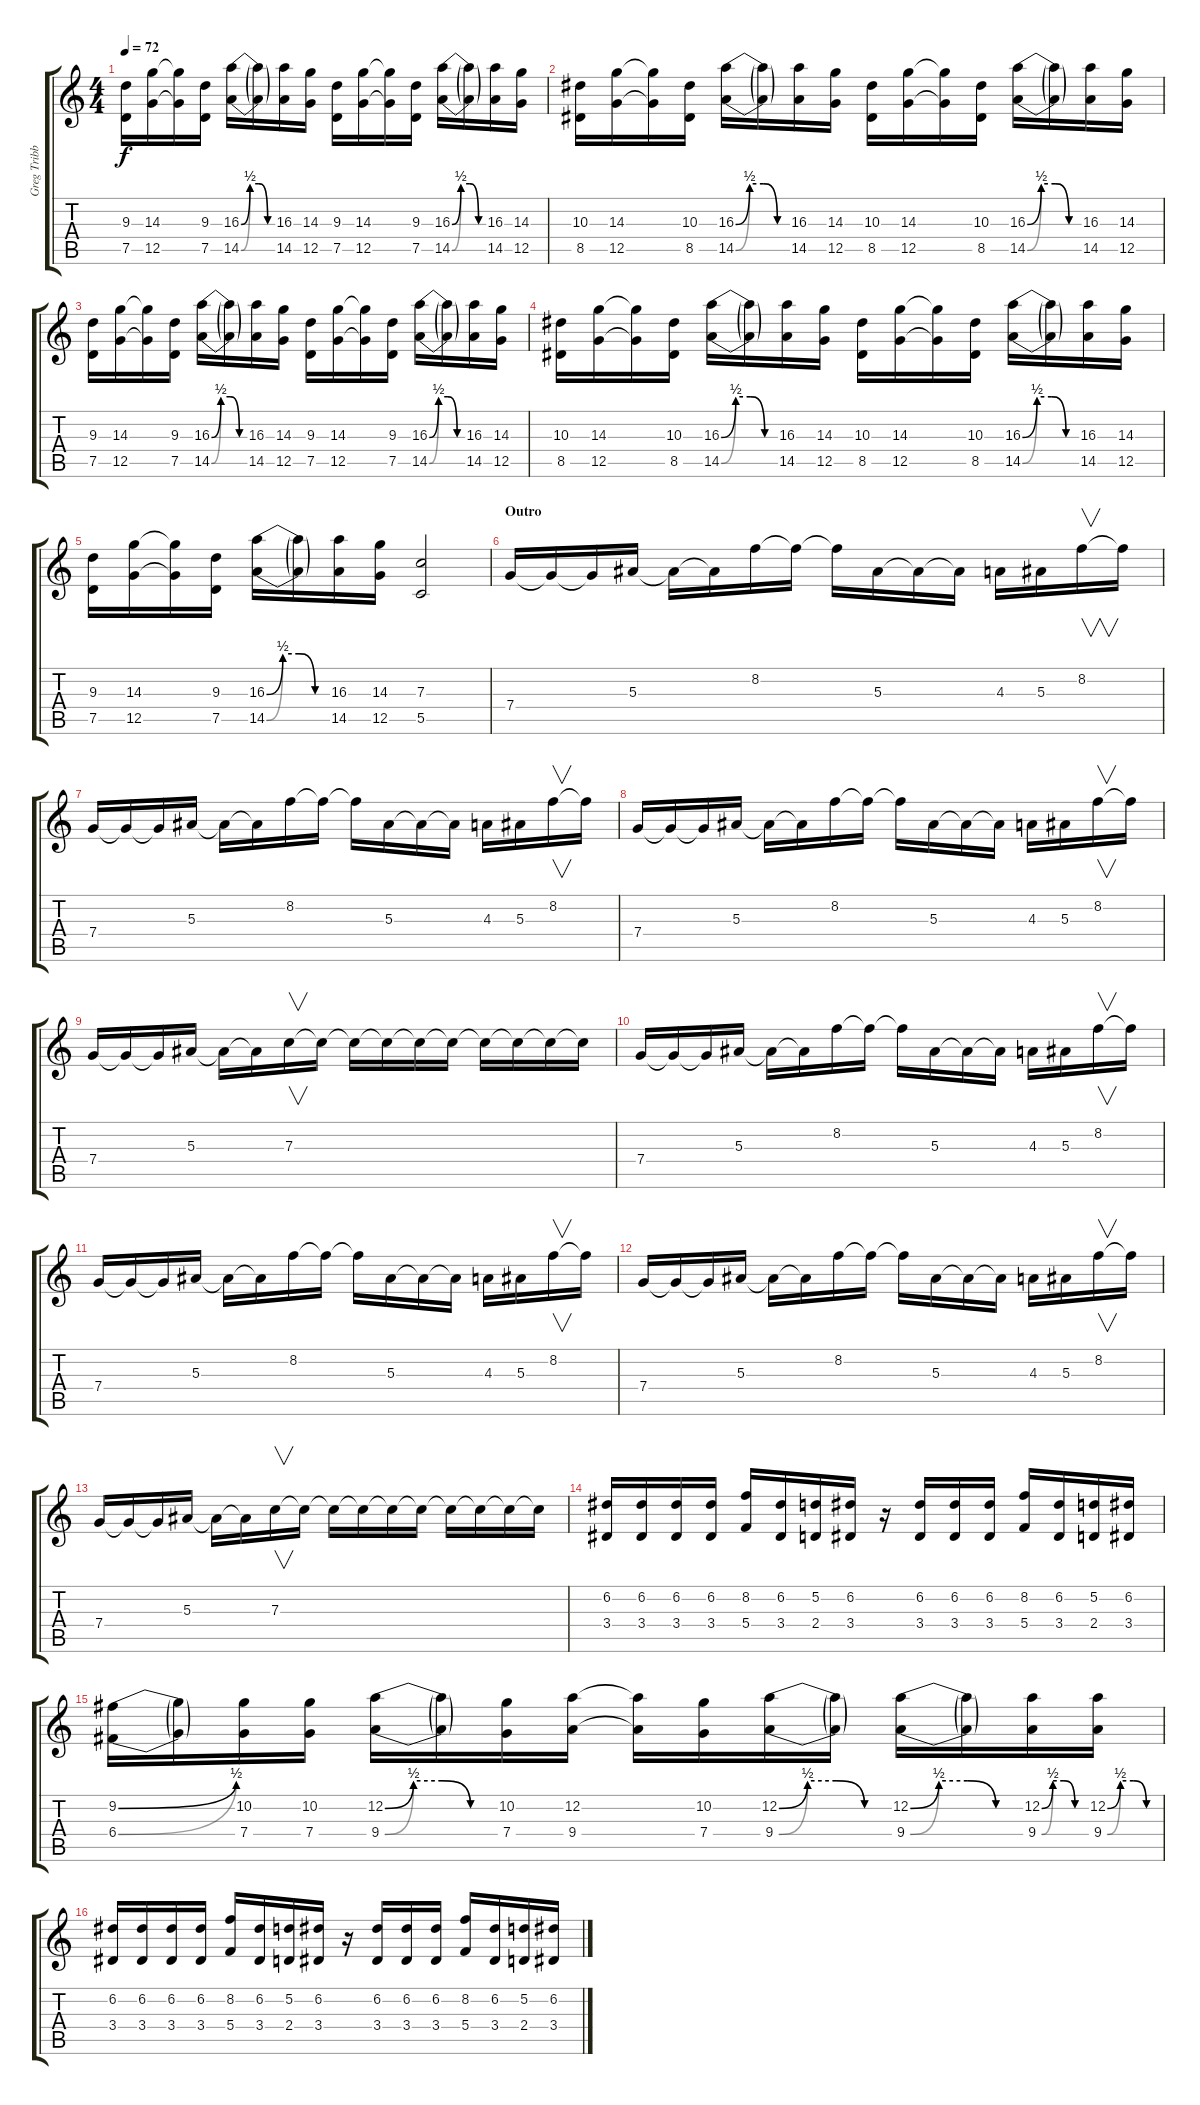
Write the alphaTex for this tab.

\track ("Greg Tribbett \"Güüg\" (Guitar Solo)" "Greg Tribb") {instrument distortionguitar}
\staff {score tabs}
\tuning (D4 A3 F3 C3 G2 C2) {hide}
\ts (4 4)
\tempo 72
\clef g2
\ks c
(9.3 7.5).16{dy f} (14.3 12.5).16 (14.3{t} 12.5{t}).16 (9.3 7.5).16 (16.3{be (custom 0 0 15 2 30 2 45 0 60 0)} 14.5{be (custom 0 0 15 2 30 2 45 0 60 0)}).16 (16.3{t} 14.5{t}).16 (16.3 14.5).16 (14.3 12.5).16 (9.3 7.5).16 (14.3 12.5).16 (14.3{t} 12.5{t}).16 (9.3 7.5).16 (16.3{be (custom 0 0 15 2 30 2 45 0 60 0)} 14.5{be (custom 0 0 15 2 30 2 45 0 60 0)}).16 (16.3{t} 14.5{t}).16 (16.3 14.5).16 (14.3 12.5).16 |
(10.3 8.5).16 (14.3 12.5).16 (14.3{t} 12.5{t}).16 (10.3 8.5).16 (16.3{be (custom 0 0 15 2 30 2 45 0 60 0)} 14.5{be (custom 0 0 15 2 30 2 45 0 60 0)}).16 (16.3{t} 14.5{t}).16 (16.3 14.5).16 (14.3 12.5).16 (10.3 8.5).16 (14.3 12.5).16 (14.3{t} 12.5{t}).16 (10.3 8.5).16 (16.3{be (custom 0 0 15 2 30 2 45 0 60 0)} 14.5{be (custom 0 0 15 2 30 2 45 0 60 0)}).16 (16.3{t} 14.5{t}).16 (16.3 14.5).16 (14.3 12.5).16 |
(9.3 7.5).16 (14.3 12.5).16 (14.3{t} 12.5{t}).16 (9.3 7.5).16 (16.3{be (custom 0 0 15 2 30 2 45 0 60 0)} 14.5{be (custom 0 0 15 2 30 2 45 0 60 0)}).16 (16.3{t} 14.5{t}).16 (16.3 14.5).16 (14.3 12.5).16 (9.3 7.5).16 (14.3 12.5).16 (14.3{t} 12.5{t}).16 (9.3 7.5).16 (16.3{be (custom 0 0 15 2 30 2 45 0 60 0)} 14.5{be (custom 0 0 15 2 30 2 45 0 60 0)}).16 (16.3{t} 14.5{t}).16 (16.3 14.5).16 (14.3 12.5).16 |
(10.3 8.5).16 (14.3 12.5).16 (14.3{t} 12.5{t}).16 (10.3 8.5).16 (16.3{be (custom 0 0 15 2 30 2 45 0 60 0)} 14.5{be (custom 0 0 15 2 30 2 45 0 60 0)}).16 (16.3{t} 14.5{t}).16 (16.3 14.5).16 (14.3 12.5).16 (10.3 8.5).16 (14.3 12.5).16 (14.3{t} 12.5{t}).16 (10.3 8.5).16 (16.3{be (custom 0 0 15 2 30 2 45 0 60 0)} 14.5{be (custom 0 0 15 2 30 2 45 0 60 0)}).16 (16.3{t} 14.5{t}).16 (16.3 14.5).16 (14.3 12.5).16 |
(9.3 7.5).16 (14.3 12.5).16 (14.3{t} 12.5{t}).16 (9.3 7.5).16 (16.3{be (custom 0 0 15 2 30 2 45 0 60 0)} 14.5{be (custom 0 0 15 2 30 2 45 0 60 0)}).16 (16.3{t} 14.5{t}).16 (16.3 14.5).16 (14.3 12.5).16 (7.3 5.5).2 |
\section ("" "Outro")
7.4.16 7.4{t}.16 7.4{t}.16 5.3.16 5.3{t}.16 5.3{t}.16 8.2.16 8.2{t}.16 8.2{t}.16 5.3.16 5.3{t}.16 5.3{t}.16 4.3.16 5.3.16 8.2.16{v} 8.2{t}.16 |
7.4.16 7.4{t}.16 7.4{t}.16 5.3.16 5.3{t}.16 5.3{t}.16 8.2.16 8.2{t}.16 8.2{t}.16 5.3.16 5.3{t}.16 5.3{t}.16 4.3.16 5.3.16 8.2.16{v} 8.2{t}.16 |
7.4.16 7.4{t}.16 7.4{t}.16 5.3.16 5.3{t}.16 5.3{t}.16 8.2.16 8.2{t}.16 8.2{t}.16 5.3.16 5.3{t}.16 5.3{t}.16 4.3.16 5.3.16 8.2.16{v} 8.2{t}.16 |
7.4.16 7.4{t}.16 7.4{t}.16 5.3.16 5.3{t}.16 5.3{t}.16 7.3.16{v} 7.3{t}.16 7.3{t}.16 7.3{t}.16 7.3{t}.16 7.3{t}.16 7.3{t}.16 7.3{t}.16 7.3{t}.16 7.3{t}.16 |
7.4.16 7.4{t}.16 7.4{t}.16 5.3.16 5.3{t}.16 5.3{t}.16 8.2.16 8.2{t}.16 8.2{t}.16 5.3.16 5.3{t}.16 5.3{t}.16 4.3.16 5.3.16 8.2.16{v} 8.2{t}.16 |
7.4.16 7.4{t}.16 7.4{t}.16 5.3.16 5.3{t}.16 5.3{t}.16 8.2.16 8.2{t}.16 8.2{t}.16 5.3.16 5.3{t}.16 5.3{t}.16 4.3.16 5.3.16 8.2.16{v} 8.2{t}.16 |
7.4.16 7.4{t}.16 7.4{t}.16 5.3.16 5.3{t}.16 5.3{t}.16 8.2.16 8.2{t}.16 8.2{t}.16 5.3.16 5.3{t}.16 5.3{t}.16 4.3.16 5.3.16 8.2.16{v} 8.2{t}.16 |
7.4.16 7.4{t}.16 7.4{t}.16 5.3.16 5.3{t}.16 5.3{t}.16 7.3.16{v} 7.3{t}.16 7.3{t}.16 7.3{t}.16 7.3{t}.16 7.3{t}.16 7.3{t}.16 7.3{t}.16 7.3{t}.16 7.3{t}.16 |
(6.2 3.4).16 (6.2 3.4).16 (6.2 3.4).16 (6.2 3.4).16 (8.2 5.4).16 (6.2 3.4).16 (5.2 2.4).16 (6.2 3.4).16 r.16 (6.2 3.4).16 (6.2 3.4).16 (6.2 3.4).16 (8.2 5.4).16 (6.2 3.4).16 (5.2 2.4).16 (6.2 3.4).16 |
(9.2{be (bend 0 0 60 2)} 6.4{be (bend 0 0 60 2)}).16 (9.2{t} 6.4{t}).16 (10.2 7.4).16 (10.2 7.4).16 (12.2{be (custom 0 0 15 2 30 2 45 0 60 0)} 9.4{be (custom 0 0 15 2 30 2 45 0 60 0)}).16 (12.2{t} 9.4{t}).16 (10.2 7.4).16 (12.2 9.4).16 (12.2{t} 9.4{t}).16 (10.2 7.4).16 (12.2{be (custom 0 0 15 2 30 2 45 0 60 0)} 9.4{be (custom 0 0 15 2 30 2 45 0 60 0)}).16 (12.2{t} 9.4{t}).16 (12.2{be (custom 0 0 15 2 30 2 45 0 60 0)} 9.4{be (custom 0 0 15 2 30 2 45 0 60 0)}).16 (12.2{t} 9.4{t}).16 (12.2{be (custom 0 0 15 2 30 2 45 0 60 0)} 9.4{be (custom 0 0 15 2 30 2 45 0 60 0)}).16 (12.2{be (custom 0 0 15 2 30 2 45 0 60 0)} 9.4{be (custom 0 0 15 2 30 2 45 0 60 0)}).16 |
(6.2 3.4).16{volume 7} (6.2 3.4).16 (6.2 3.4).16 (6.2 3.4).16 (8.2 5.4).16 (6.2 3.4).16 (5.2 2.4).16 (6.2 3.4).16 r.16 (6.2 3.4).16 (6.2 3.4).16 (6.2 3.4).16 (8.2 5.4).16 (6.2 3.4).16 (5.2 2.4).16 (6.2 3.4).16
